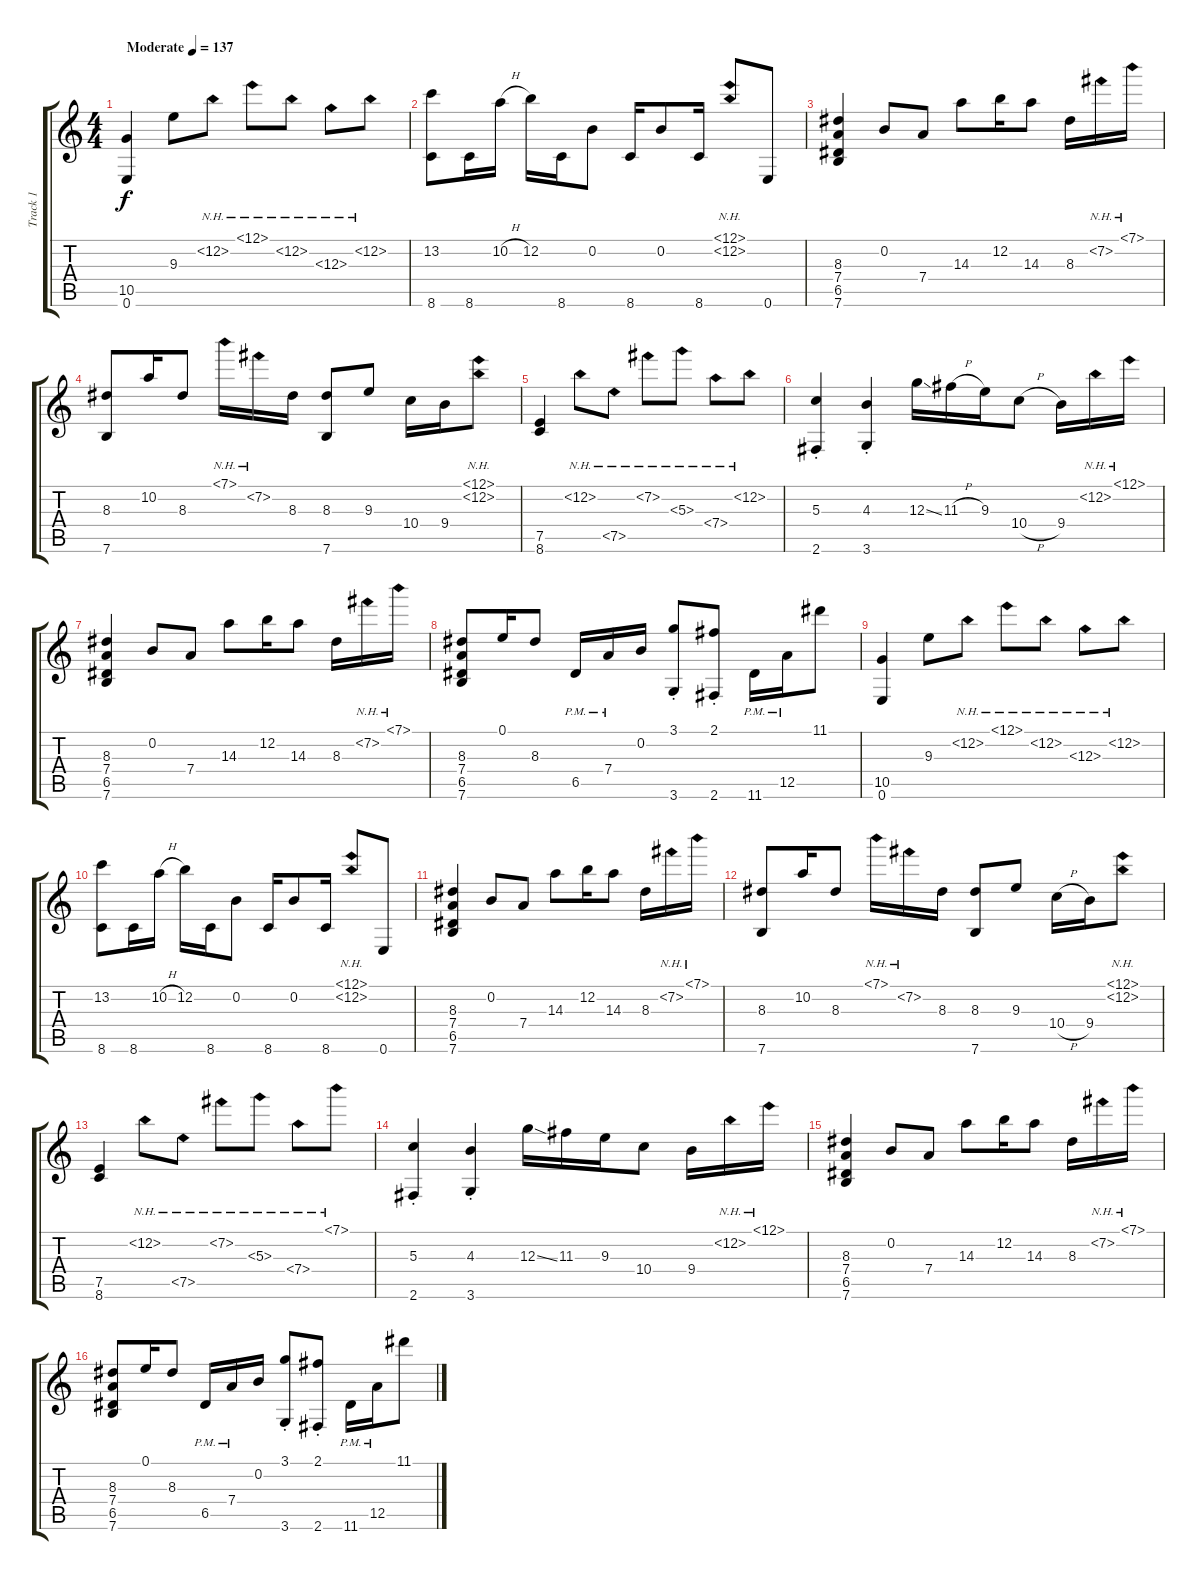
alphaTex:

\track ("Track 1" "Track 1") {instrument acousticguitarnylon}
\staff {score tabs}
\tuning (E4 B3 G3 D3 A2 E2) {hide}
\ts (4 4)
\tempo (137 "Moderate")
\clef g2
\ks c
(10.5 0.6).4{dy f instrument acousticguitarnylon} 9.3.8 12.2{nh}.8 12.1{nh}.8 12.2{nh}.8 12.3{nh}.8 12.2{nh}.8 |
(13.2 8.6).8 8.6.16 10.2{h}.16 12.2.16 8.6.16 0.2.8 8.6.16 0.2.8 8.6.16 (12.1{nh} 12.2{nh}).8 0.6.8 |
(8.3 7.4 6.5 7.6).4 0.2.8 7.4.8 14.3.8 12.2.16 14.3.8 8.3.16 7.2{nh}.16 7.1{nh}.16 |
(8.3 7.6).8 10.2.16 8.3.8 7.1{nh}.16 7.2{nh}.16 8.3.16 (8.3 7.6).8 9.3.8 10.4.16 9.4.16 (12.1{nh} 12.2{nh}).8 |
(7.5 8.6).4 12.2{nh}.8 7.5{nh}.8 7.2{nh}.8 5.3{nh}.8 7.4{nh}.8 12.2{nh}.8 |
(5.3{st} 2.6{st}).4 (4.3{st} 3.6{st}).4 12.3{ss}.16 11.3{h}.16 9.3.16 10.4{h}.8 9.4.16 12.2{nh}.16 12.1{nh}.16 |
(8.3 7.4 6.5 7.6).4 0.2.8 7.4.8 14.3.8 12.2.16 14.3.8 8.3.16 7.2{nh}.16 7.1{nh}.16 |
(8.3 7.4 6.5 7.6).8 0.1.16 8.3.8 6.5{pm}.16 7.4{pm}.16 0.2.16 (3.1{st} 3.6{st}).8 (2.1{st} 2.6{st}).8 11.6{pm}.16 12.5{pm}.16 11.1.8 |
(10.5 0.6).4 9.3.8 12.2{nh}.8 12.1{nh}.8 12.2{nh}.8 12.3{nh}.8 12.2{nh}.8 |
(13.2 8.6).8 8.6.16 10.2{h}.16 12.2.16 8.6.16 0.2.8 8.6.16 0.2.8 8.6.16 (12.1{nh} 12.2{nh}).8 0.6.8 |
(8.3 7.4 6.5 7.6).4 0.2.8 7.4.8 14.3.8 12.2.16 14.3.8 8.3.16 7.2{nh}.16 7.1{nh}.16 |
(8.3 7.6).8 10.2.16 8.3.8 7.1{nh}.16 7.2{nh}.16 8.3.16 (8.3 7.6).8 9.3.8 10.4{h}.16 9.4.16 (12.1{nh} 12.2{nh}).8 |
(7.5 8.6).4 12.2{nh}.8 7.5{nh}.8 7.2{nh}.8 5.3{nh}.8 7.4{nh}.8 7.1{nh}.8 |
(5.3{st} 2.6{st}).4 (4.3{st} 3.6{st}).4 12.3{ss}.16 11.3.16 9.3.16 10.4.8 9.4.16 12.2{nh}.16 12.1{nh}.16 |
(8.3 7.4 6.5 7.6).4 0.2.8 7.4.8 14.3.8 12.2.16 14.3.8 8.3.16 7.2{nh}.16 7.1{nh}.16 |
(8.3 7.4 6.5 7.6).8 0.1.16 8.3.8 6.5{pm}.16 7.4{pm}.16 0.2.16 (3.1{st} 3.6{st}).8 (2.1{st} 2.6{st}).8 11.6{pm}.16 12.5{pm}.16 11.1.8
